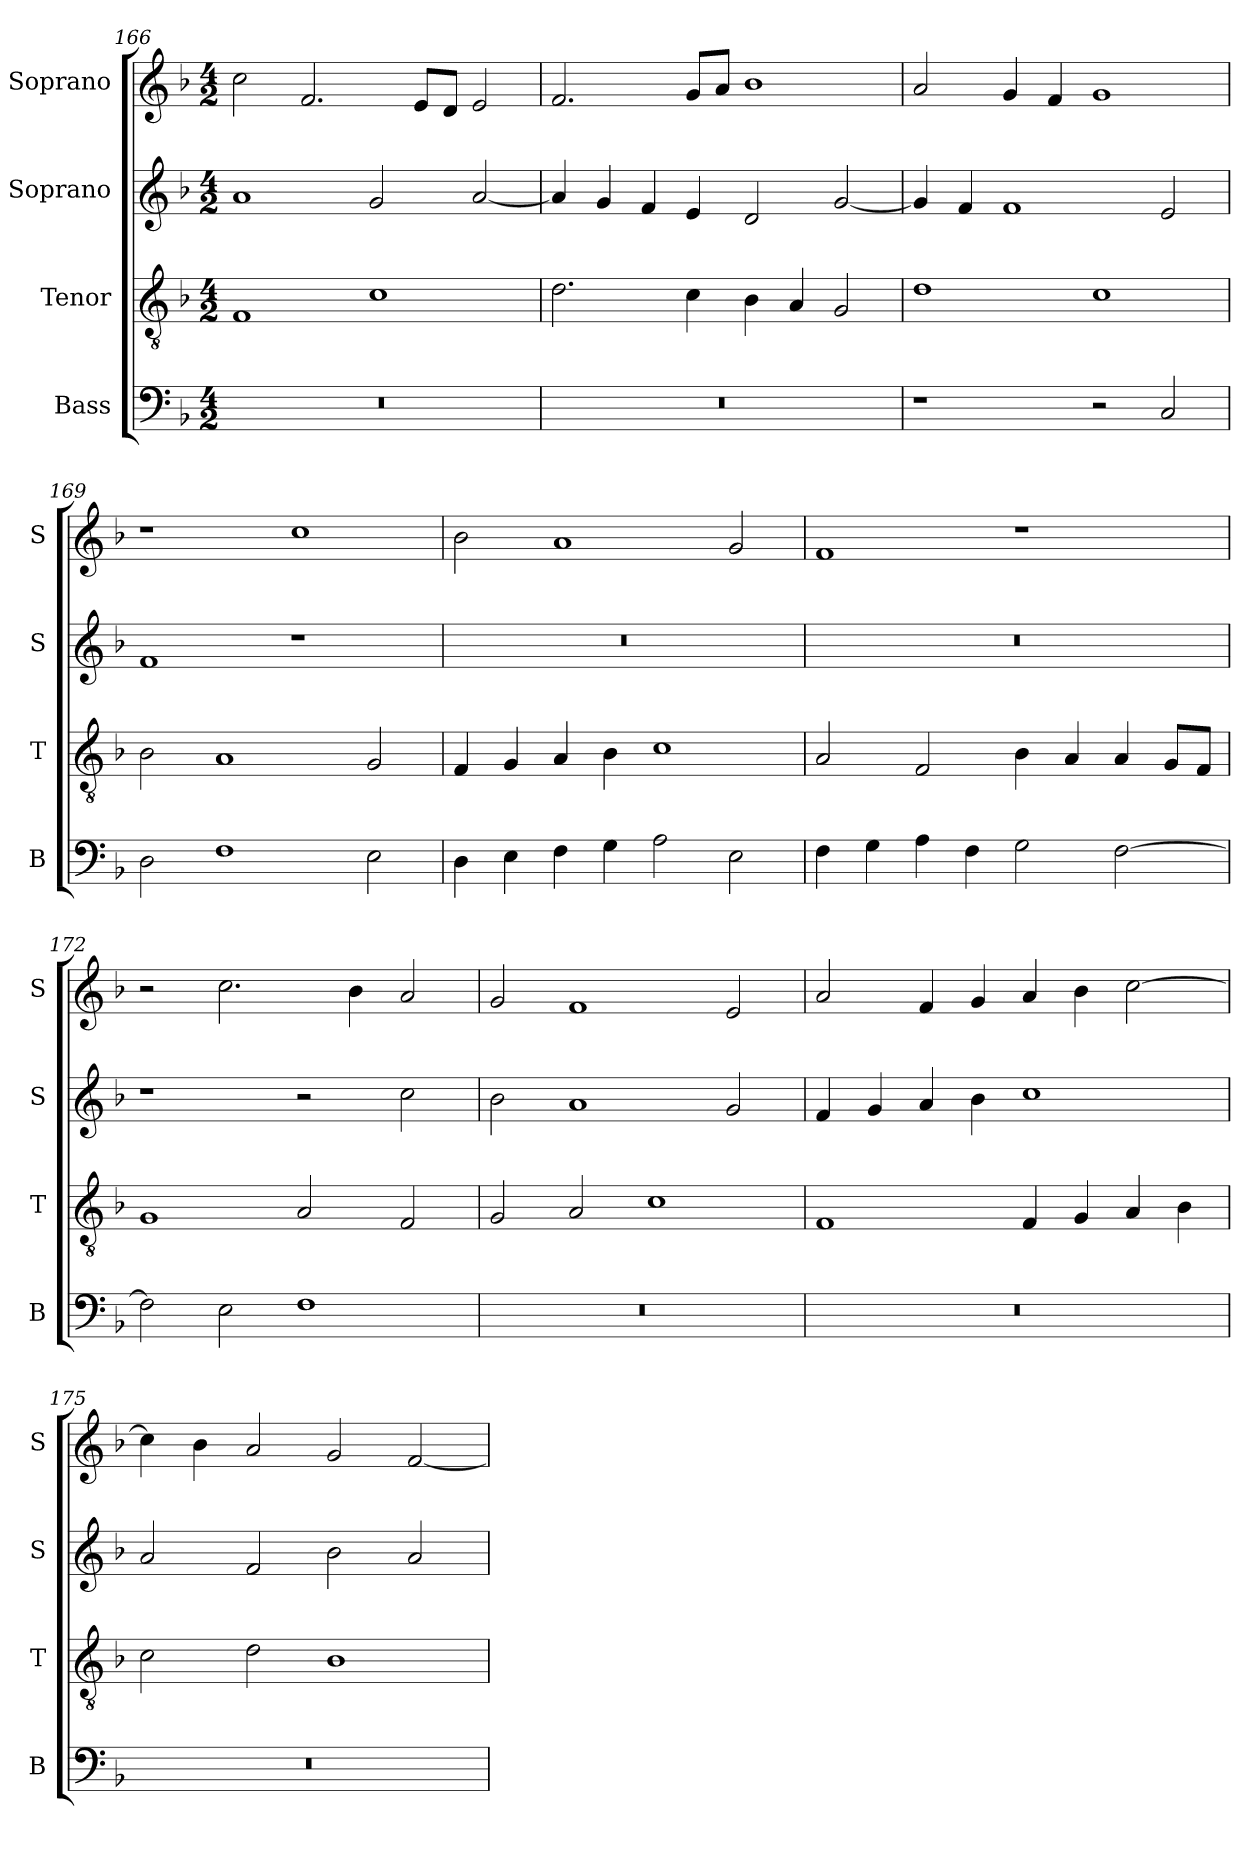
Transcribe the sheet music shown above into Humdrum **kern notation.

**kern	**kern	**kern	**kern
*part4	*part3	*part2	*part1
*staff4	*staff3	*staff2	*staff1
*I"Bass	*I"Tenor	*I"Soprano	*I"Soprano
*I'B	*I'T	*I'S	*I'S
*clefF4	*clefGv2	*clefG2	*clefG2
*k[b-]	*k[b-]	*k[b-]	*k[b-]
*F:ion	*F:ion	*F:ion	*F:ion
*M4/2	*M4/2	*M4/2	*M4/2
=166	=166	=166	=166
0r	1F	1a	2cc
.	.	.	2.f
.	1c	2g	.
.	.	.	8e/L
.	.	.	8d/J
.	.	[2a	2e
=167	=167	=167	=167
0r	2.d	4a]	2.f
.	.	4g	.
.	.	4f	.
.	4c	4e	8g/L
.	.	.	8a/J
.	4B-	2d	1b-
.	4A	.	.
.	2G	[2g	.
=168	=168	=168	=168
1r	1d	4g]	2a
.	.	4f	.
.	.	1f	4g
.	.	.	4f
2r	1c	.	1g
2C	.	2e	.
=169	=169	=169	=169
2D	2B-	1f	1r
1F	1A	.	.
.	.	1r	1cc
2E	2G	.	.
=170	=170	=170	=170
4D	4F	0r	2b-
4E	4G	.	.
4F	4A	.	1a
4G	4B-	.	.
2A	1c	.	.
2E	.	.	2g
=171	=171	=171	=171
4F	2A	0r	1f
4G	.	.	.
4A	2F	.	.
4F	.	.	.
2G	4B-	.	1r
.	4A	.	.
[2F	4A	.	.
.	8G/L	.	.
.	8F/J	.	.
=172	=172	=172	=172
2F]	1G	1r	2r
2E	.	.	2.cc
1F	2A	2r	.
.	.	.	4b-
.	2F	2cc	2a
=173	=173	=173	=173
0r	2G	2b-	2g
.	2A	1a	1f
.	1c	.	.
.	.	2g	2e
=174	=174	=174	=174
0r	1F	4f	2a
.	.	4g	.
.	.	4a	4f
.	.	4b-	4g
.	4F	1cc	4a
.	4G	.	4b-
.	4A	.	[2cc
.	4B-	.	.
=175	=175	=175	=175
0r	2c	2a	4cc]
.	.	.	4b-
.	2d	2f	2a
.	1B-	2b-	2g
.	.	2a	[2f
=	=	=	=
*-	*-	*-	*-
